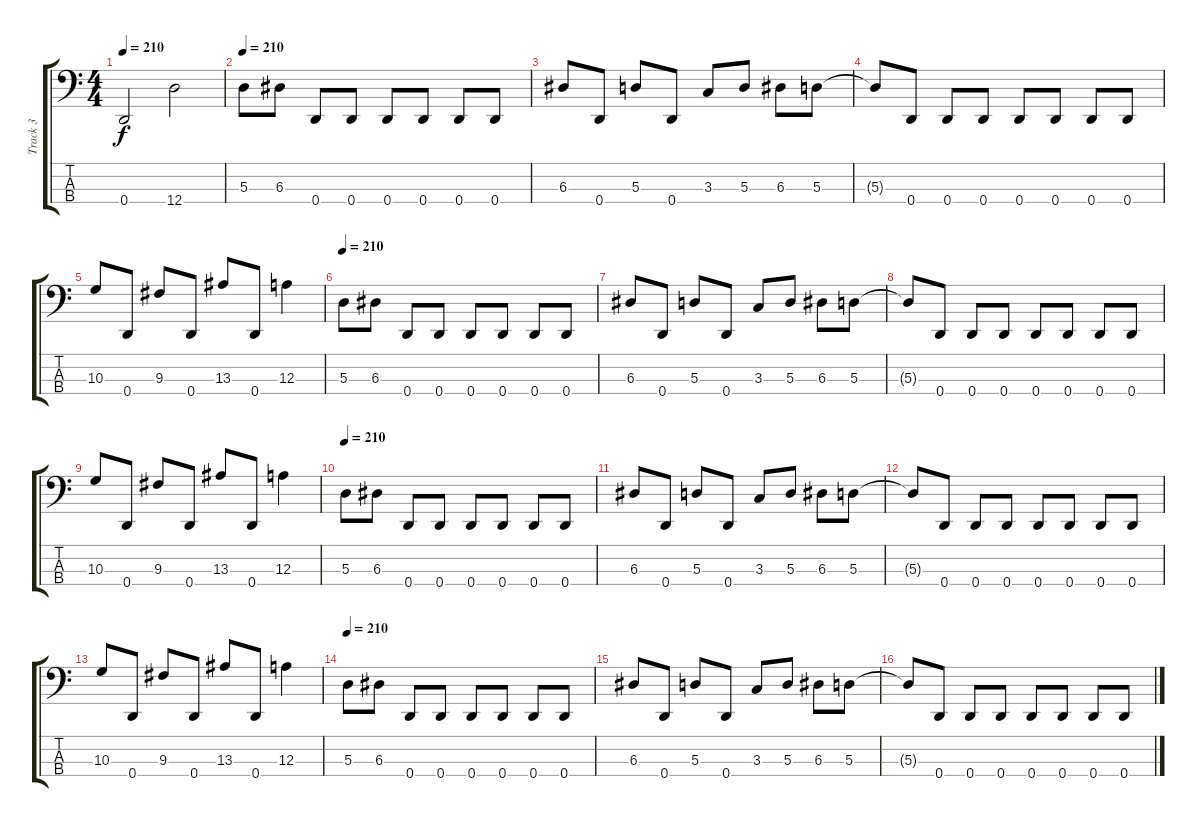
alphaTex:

\track ("Track 3" "Track 3") {instrument electricbasspick}
\staff {score tabs}
\tuning (G2 D2 A1 D1) {hide}
\ts (4 4)
\tempo 210
\clef f4
\ks c
0.4{t}.2{dy f} 12.4.2 |
\tempo 210
5.3.8 6.3.8 0.4.8 0.4.8 0.4.8 0.4.8 0.4.8 0.4.8 |
6.3.8 0.4.8 5.3.8 0.4.8 3.3.8 5.3.8 6.3.8 5.3.8 |
5.3{t}.8 0.4.8 0.4.8 0.4.8 0.4.8 0.4.8 0.4.8 0.4.8 |
10.3.8 0.4.8 9.3.8 0.4.8 13.3.8 0.4.8 12.3.4 |
\tempo 210
5.3.8 6.3.8 0.4.8 0.4.8 0.4.8 0.4.8 0.4.8 0.4.8 |
6.3.8 0.4.8 5.3.8 0.4.8 3.3.8 5.3.8 6.3.8 5.3.8 |
5.3{t}.8 0.4.8 0.4.8 0.4.8 0.4.8 0.4.8 0.4.8 0.4.8 |
10.3.8 0.4.8 9.3.8 0.4.8 13.3.8 0.4.8 12.3.4 |
\tempo 210
5.3.8 6.3.8 0.4.8 0.4.8 0.4.8 0.4.8 0.4.8 0.4.8 |
6.3.8 0.4.8 5.3.8 0.4.8 3.3.8 5.3.8 6.3.8 5.3.8 |
5.3{t}.8 0.4.8 0.4.8 0.4.8 0.4.8 0.4.8 0.4.8 0.4.8 |
10.3.8 0.4.8 9.3.8 0.4.8 13.3.8 0.4.8 12.3.4 |
\tempo 210
5.3.8 6.3.8 0.4.8 0.4.8 0.4.8 0.4.8 0.4.8 0.4.8 |
6.3.8 0.4.8 5.3.8 0.4.8 3.3.8 5.3.8 6.3.8 5.3.8 |
5.3{t}.8 0.4.8 0.4.8 0.4.8 0.4.8 0.4.8 0.4.8 0.4.8
